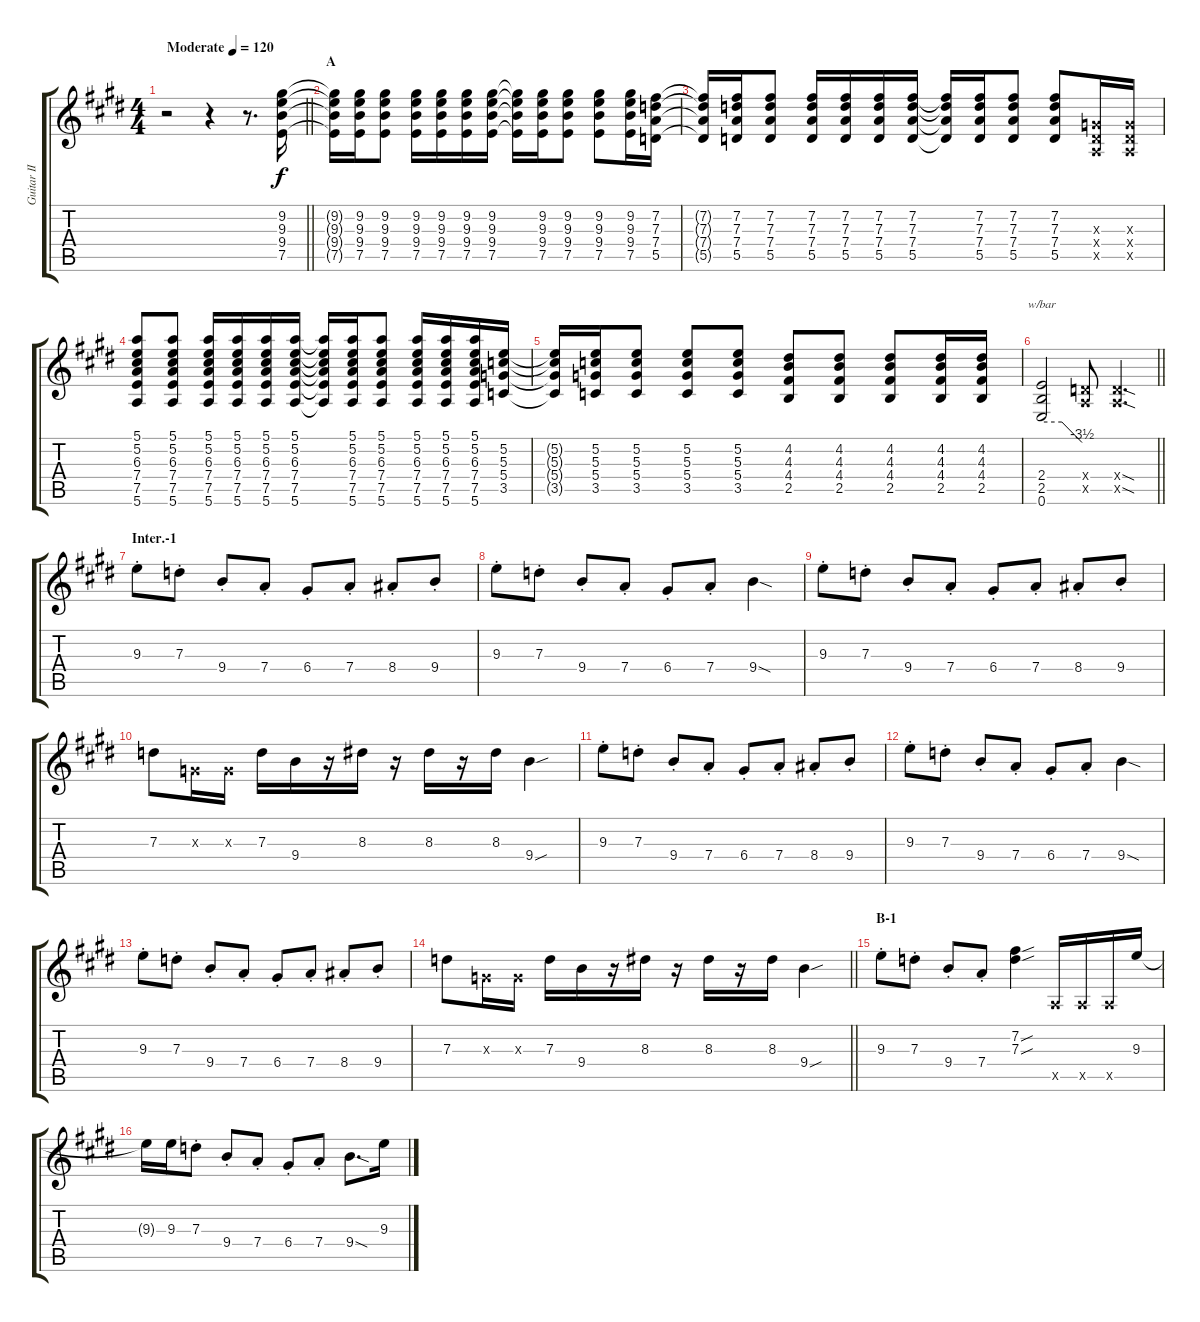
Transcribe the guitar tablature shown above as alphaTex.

\track ("Guitar II (Nakano Azusa)" "Guitar II ") {instrument distortionguitar}
\staff {score tabs}
\tuning (E4 B3 G3 D3 A2 E2) {hide}
\ts (4 4)
\tempo (120 "Moderate")
\clef g2
\barLineRight lightlight
\ks e
r.2{dy f instrument distortionguitar} r.4 r.8{d} (9.2 9.3 9.4 7.5).16 |
\section ("" "A")
(9.2{t} 9.3{t} 9.4{t} 7.5{t}).16 (9.2 9.3 9.4 7.5).16 (9.2 9.3 9.4 7.5).8 (9.2 9.3 9.4 7.5).16 (9.2 9.3 9.4 7.5).16 (9.2 9.3 9.4 7.5).16 (9.2 9.3 9.4 7.5).16 (9.2{t} 9.3{t} 9.4{t} 7.5{t}).16 (9.2 9.3 9.4 7.5).16 (9.2 9.3 9.4 7.5).8 (9.2 9.3 9.4 7.5).8 (9.2 9.3 9.4 7.5).16 (7.2 7.3 7.4 5.5).16 |
(7.2{t} 7.3{t} 7.4{t} 5.5{t}).16 (7.2 7.3 7.4 5.5).16 (7.2 7.3 7.4 5.5).8 (7.2 7.3 7.4 5.5).16 (7.2 7.3 7.4 5.5).16 (7.2 7.3 7.4 5.5).16 (7.2 7.3 7.4 5.5).16 (7.2{t} 7.3{t} 7.4{t} 5.5{t}).16 (7.2 7.3 7.4 5.5).16 (7.2 7.3 7.4 5.5).8 (7.2 7.3 7.4 5.5).8 (0.3{x} 0.4{x} 0.5{x}).16 (0.3{x} 0.4{x} 0.5{x}).16 |
(5.1 5.2 6.3 7.4 7.5 5.6).8 (5.1 5.2 6.3 7.4 7.5 5.6).8 (5.1 5.2 6.3 7.4 7.5 5.6).16 (5.1 5.2 6.3 7.4 7.5 5.6).16 (5.1 5.2 6.3 7.4 7.5 5.6).16 (5.1 5.2 6.3 7.4 7.5 5.6).16 (5.1{t} 5.2{t} 6.3{t} 7.4{t} 7.5{t} 5.6{t}).16 (5.1 5.2 6.3 7.4 7.5 5.6).16 (5.1 5.2 6.3 7.4 7.5 5.6).8 (5.1 5.2 6.3 7.4 7.5 5.6).16 (5.1 5.2 6.3 7.4 7.5 5.6).16 (5.1 5.2 6.3 7.4 7.5 5.6).16 (5.2 5.3 5.4 3.5).16 |
(5.2{t} 5.3{t} 5.4{t} 3.5{t}).16 (5.2 5.3 5.4 3.5).16 (5.2 5.3 5.4 3.5).8 (5.2 5.3 5.4 3.5).8 (5.2 5.3 5.4 3.5).8 (4.2 4.3 4.4 2.5).8 (4.2 4.3 4.4 2.5).8 (4.2 4.3 4.4 2.5).8 (4.2 4.3 4.4 2.5).16 (4.2 4.3 4.4 2.5).16 |
\barLineRight lightlight
(2.4 2.5 0.6).2{tbe (custom default 0 0 30 0 60 -14)} (0.4{x} 0.5{x}).8 (0.4{sod x} 0.5{sod x}).4{d} |
\section ("" "Inter.-1")
9.3{st}.8 7.3{st}.8 9.4{st}.8 7.4{st}.8 6.4{st}.8 7.4{st}.8 8.4{st}.8 9.4{st}.8 |
9.3{st}.8 7.3{st}.8 9.4{st}.8 7.4{st}.8 6.4{st}.8 7.4{st}.8 9.4{sod}.4 |
9.3{st}.8 7.3{st}.8 9.4{st}.8 7.4{st}.8 6.4{st}.8 7.4{st}.8 8.4{st}.8 9.4{st}.8 |
7.3.8 0.3{x}.16 0.3{x}.16 7.3.16 9.4.16 r.16 8.3.16 r.16 8.3.16 r.16 8.3.16 9.4{sou}.4 |
9.3{st}.8 7.3{st}.8 9.4{st}.8 7.4{st}.8 6.4{st}.8 7.4{st}.8 8.4{st}.8 9.4{st}.8 |
9.3{st}.8 7.3{st}.8 9.4{st}.8 7.4{st}.8 6.4{st}.8 7.4{st}.8 9.4{sod}.4 |
9.3{st}.8 7.3{st}.8 9.4{st}.8 7.4{st}.8 6.4{st}.8 7.4{st}.8 8.4{st}.8 9.4{st}.8 |
\barLineRight lightlight
7.3.8 0.3{x}.16 0.3{x}.16 7.3.16 9.4.16 r.16 8.3.16 r.16 8.3.16 r.16 8.3.16 9.4{sou}.4 |
\section ("" "B-1")
9.3{st}.8 7.3{st}.8 9.4{st}.8 7.4{st}.8 (7.2{sou} 7.3{sou}).4 0.5{x}.16 0.5{x}.16 0.5{x}.16 9.3.16 |
9.3{t}.16 9.3.16 7.3{st}.8 9.4{st}.8 7.4{st}.8 6.4{st}.8 7.4{st}.8 9.4{sod}.8{d} 9.3.16
